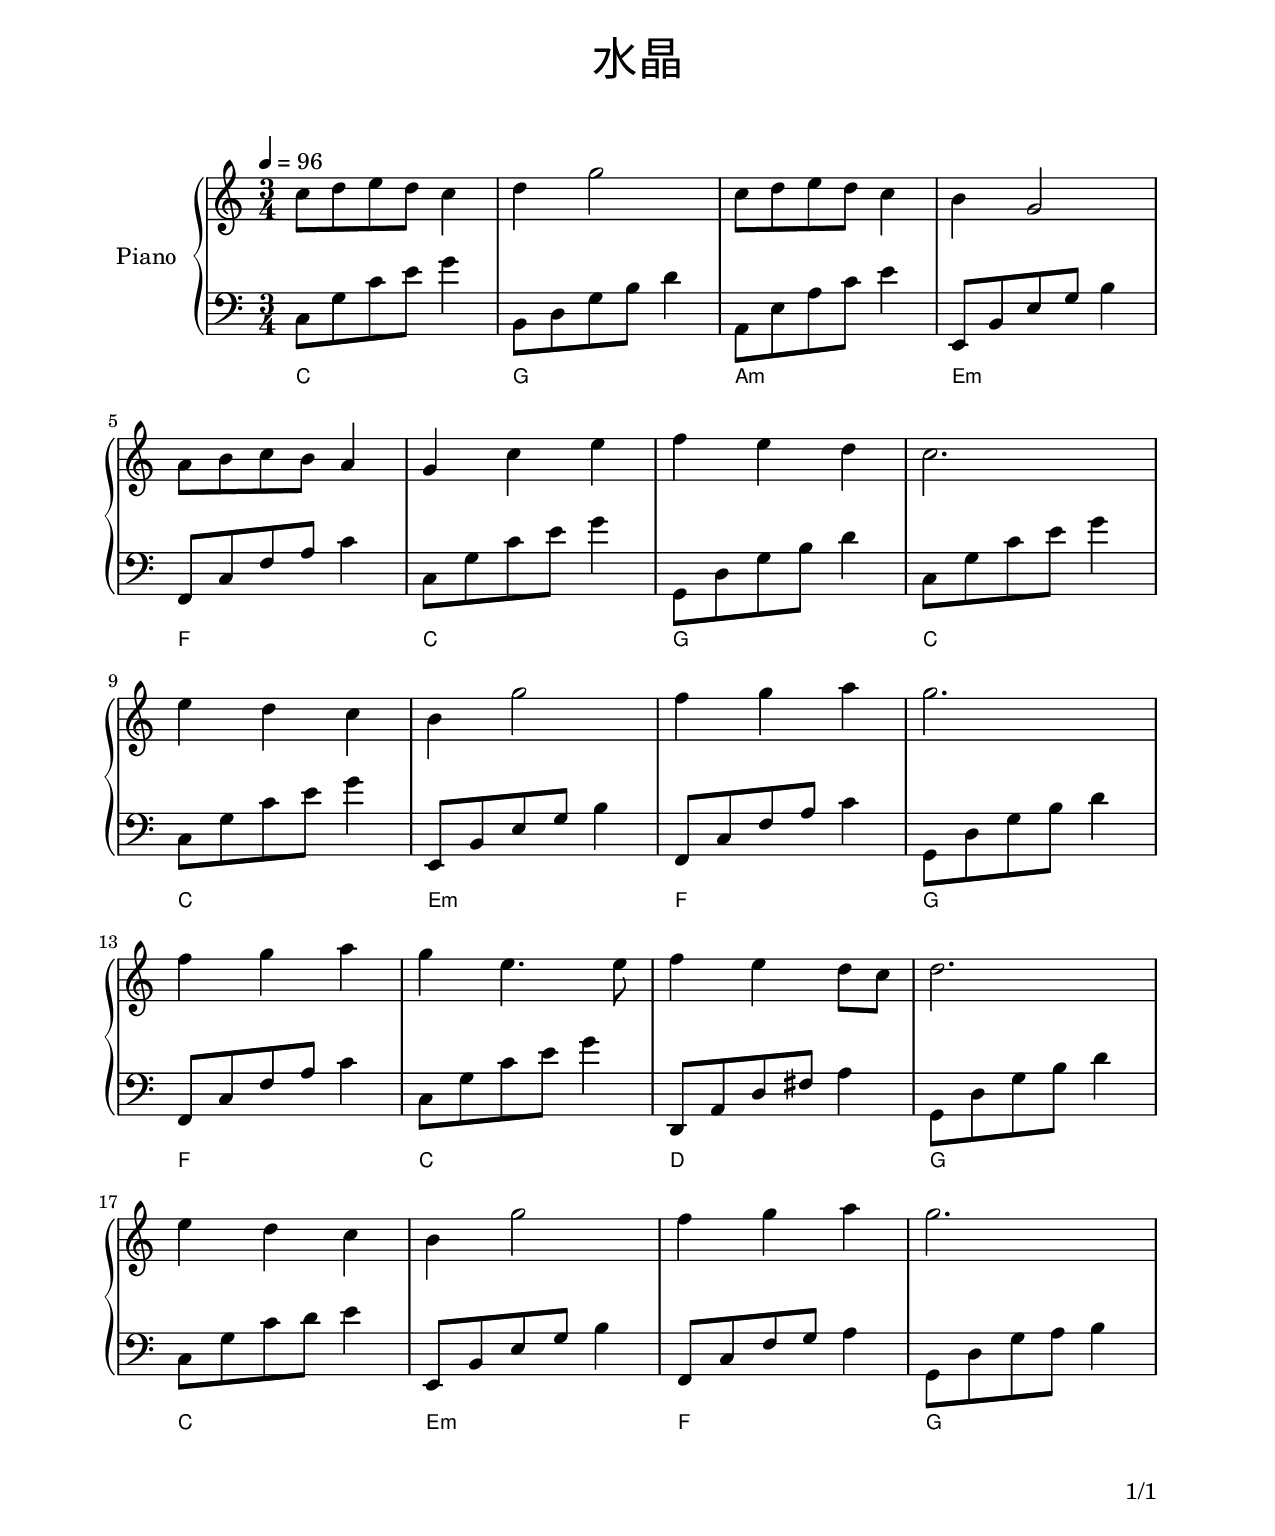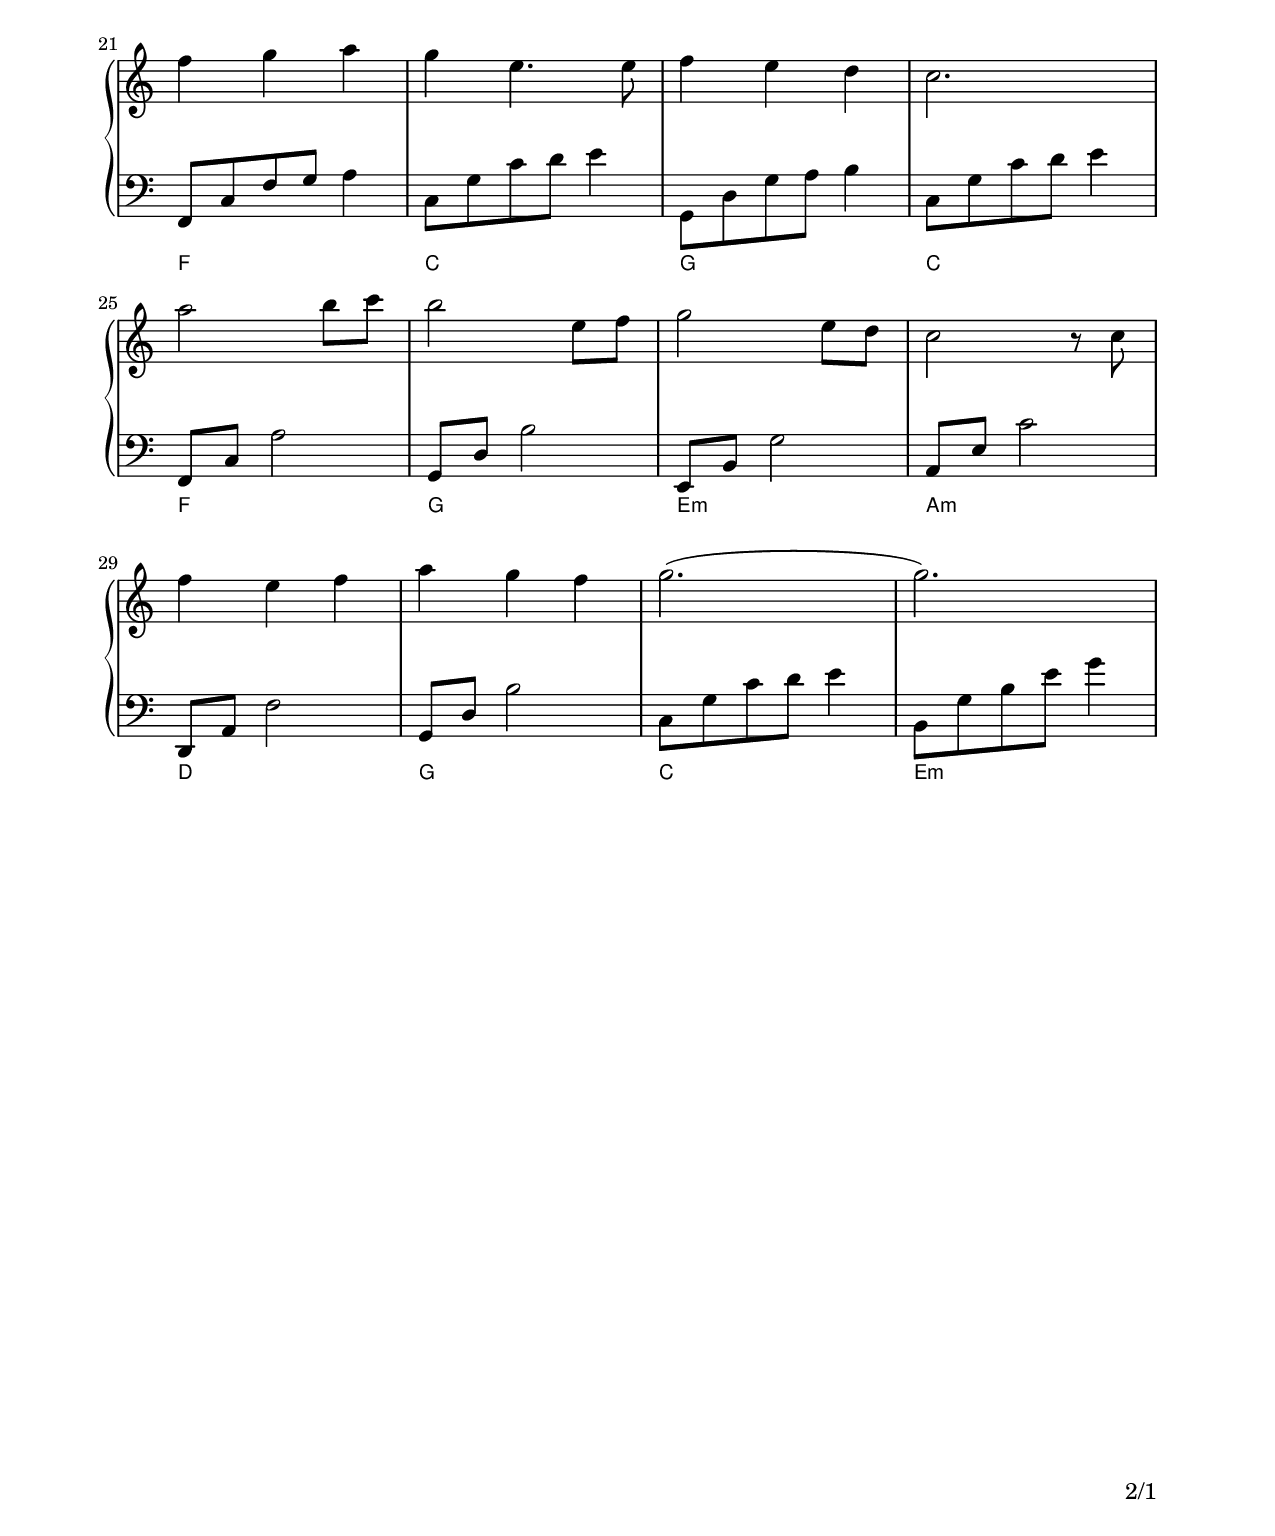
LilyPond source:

\version "2.24.3"
\include "../settings.v1.ly"

\header {
  title = \markup \override #'((font-name . "FangSong")(font-size . 6)) "水晶"
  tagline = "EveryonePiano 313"
}

\paper {
  total-page = 1
}

\markup \vspace #1.5

Ci   = { c8  g8  c'8 e'8 g'4 }
Cii  = { c8  g8  c'8 d'8 e'4 }
Di   = { d,8 a,8 d8  fs8 a4  }
Emi  = { e,8 b,8 e8  g8  b4  }
Emii = { b,8 g8  b8  e'8 g'4 }
Fi   = { f,8 c8  f8  a8  c'4 }
Fii  = { f,8 c8  f8  g8  a4  }
Gi   = { g,8 d8  g8  b8  d'4 }
Gii  = { b,8 d8  g8  b8  d'4 }
Giii = { g,8 d8  g8  a8  b4  }
Ami  = { a,8 e8  a8  c'8 e'4 }

Dii   = { d,8 a,8 f2  }
Emiii = { e,8 b,8 g2  }
Fiii  = { f,8 c8  a2  }
Giv   = { g,8 d8  b2  }
Amii  = { a,8 e8  c'2 }

\score {
  \new PianoStaff \with {
    instrumentName = "Piano"
  } <<
    \new Staff {
      \tempo 4 = 96
      \clef treble
      \key c \major
      \time 3/4
      
      c''8 d''8 e''8 d''8 c''4 | d''4 g''2      | c''8 d''8 e''8 d''8 c''4 | b'4 g'2 | \break
      a'8  b'8  c''8 b'8  a'4  | g'4  c''4 e''4 | f''4      e''4      d''4 | c''2.   | \break
      
      e''4 d''4 c''4 | b'4  g''2       | f''4 g''4 a''4      | g''2. | \break
      f''4 g''4 a''4 | g''4 e''4. e''8 | f''4 e''4 d''8 c''8 | d''2. | \break
      e''4 d''4 c''4 | b'4  g''2       | f''4 g''4 a''4      | g''2. | \break
      f''4 g''4 a''4 | g''4 e''4. e''8 | f''4 e''4 d''4      | c''2. | \break
      
      a''2      b''8 c'''8 | b''2      e''8 f''8 | g''2 e''8 d''8 | c''2 r8 c''8 | \break
      f''4 e''4 f''4       | a''4 g''4 f''4      | g''2.(         | g''2.)       | \break 
    }
    \new Staff {
      \clef bass
      \key c \major
      \time 3/4
      
      \Ci | \Gii | \Ami | \Emi |
      \Fi | \Ci  | \Gi  | \Ci  |
      
      \Ci  | \Emi | \Fi   | \Gi   |
      \Fi  | \Ci  | \Di   | \Gi   |
      \Cii | \Emi | \Fii  | \Giii |
      \Fii | \Cii | \Giii | \Cii  |
      
      \Fiii | \Giv | \Emiii | \Amii |
      \Dii  | \Giv | \Cii   | \Emii |
    }
    \chords {

      c2. | g2. | a2.:m | e2.:m |
      f2. | c2. | g2.   | c2.   |
      
      c2. | e2.:m | f2. | g2. |
      f2. | c2.   | d2. | g2. |
      c2. | e2.:m | f2. | g2. |
      f2. | c2.   | g2. | c2. |
      
      f2. | g2. | e2.:m | a2.:m |
      d2. | g2. | c2.   | e2.:m |
    }
  >>
  \layout {}
}

\score {
  \new PianoStaff \with {
    instrumentName = "Piano"
  } <<
    \new Staff {
      \tempo 4 = 96
      \clef treble
      \key c \major
      \time 3/4
      
      c''8 d''8 e''8 d''8 c''4 | d''4 g''2      | c''8 d''8 e''8 d''8 c''4 | b'4 g'2 | \break
      a'8  b'8  c''8 b'8  a'4  | g'4  c''4 e''4 | f''4      e''4      d''4 | c''2.   | \break
      
      e''4 d''4 c''4 | b'4  g''2       | f''4 g''4 a''4      | g''2. | \break
      f''4 g''4 a''4 | g''4 e''4. e''8 | f''4 e''4 d''8 c''8 | d''2. | \break
      e''4 d''4 c''4 | b'4  g''2       | f''4 g''4 a''4      | g''2. | \break
      f''4 g''4 a''4 | g''4 e''4. e''8 | f''4 e''4 d''4      | c''2. | \break
      
      a''2      b''8 c'''8 | b''2      e''8 f''8 | g''2 e''8 f''8 | c''2 r8 c''8 | \break
      f''4 e''4 f''4       | a''4 g''4 f''4      | g''2.(         | g''2.)       | \break 
    }
    \new Staff {
      \clef bass
      \key c \major
      \time 3/4
      
      \Ci | \Gii | \Ami | \Emi |
      \Fi | \Ci  | \Gi  | \Ci  |
      
      \Ci  | \Emi | \Fi   | \Gi   |
      \Fi  | \Ci  | \Di   | \Gi   |
      \Cii | \Emi | \Fii  | \Giii |
      \Fii | \Cii | \Giii | \Cii  |
      
      \Fiii | \Giv | \Emiii | \Amii |
      \Dii  | \Giv | \Cii   | \Emii |
    }
  >>
  \midi {}
}
